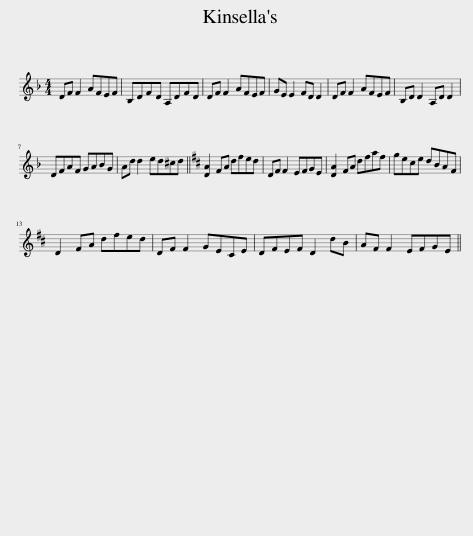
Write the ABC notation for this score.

X:1
L:1/8
M:4/4
I:linebreak $
K:Dmin
V:1 treble
V:1
 DF F2 AFEF | B,DFD A,DFD | DF F2 AFEF | GE E2 FD D2 | DF F2 AFEF | %5
 B,D D2 A,D D2 |$ DFAF GABG | Ad d2 ed^cd ||[K:D] [DA]2 FA dfed | DF F2 EFGE | %10
 [DA]2 FA dfaf | gece dBAF |$ D2 FA dfed | DF F2 GECE | DFEF D2 dB | %15
 AF F2 EFGE || %16
